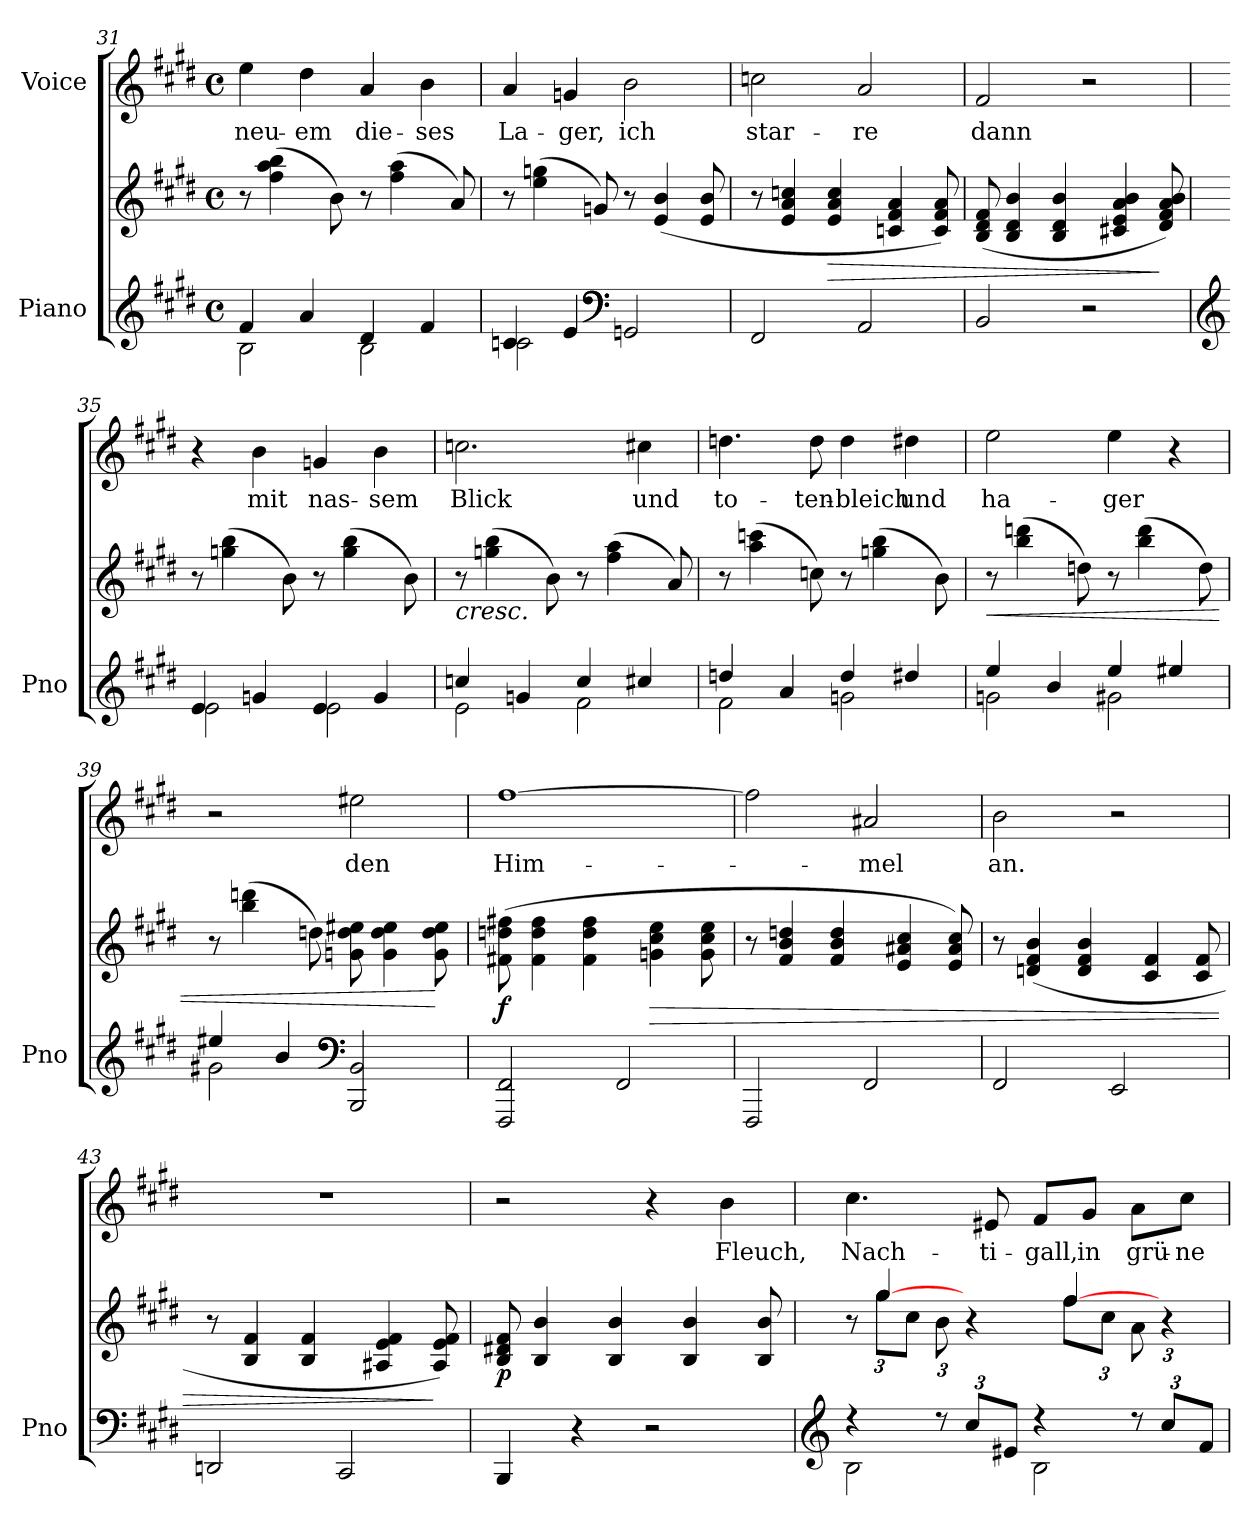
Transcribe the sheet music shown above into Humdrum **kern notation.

**kern	**kern	**dynam	**kern	**text
*part2	*part2	*part2	*part1	*part1
*staff3	*staff2	*staff2/3	*staff1	*staff1
*I"Piano	*	*	*I"Voice	*
*I'Pno	*	*	*	*
*clefG2	*clefG2	*	*clefG2	*
*k[f#c#g#d#]	*k[f#c#g#d#]	*	*k[f#c#g#d#]	*
*M4/4	*M4/4	*	*M4/4	*
*met(c)	*met(c)	*	*met(c)	*
=31	=31	=31	=31	=31
*^	*	*	*	*
!	!	!	!	!	!LO:LY:b
4f#/	2B\	8r	.	4ee\	neu-
.	.	(4ff#\ 4aa\ 4bb\	.	.	.
!	!	!	!	!	!LO:LY:b
4a/	.	.	.	4dd#\	-em
.	.	8b\)	.	.	.
!	!	!	!	!	!LO:LY:b
4d#/	2B\	8r	.	4a/	die-
.	.	(4ff#\ 4aa\	.	.	.
!	!	!	!	!	!LO:LY:b
4f#/	.	.	.	4b\	-ses
.	.	8a/)	.	.	.
=32	=32	=32	=32	=32	=32
!	!	!	!	!	!LO:LY:b
4cn/	2c\	8r	.	4a/	La-
.	.	(4ee\ 4ggn\	.	.	.
!	!	!	!	!	!LO:LY:b
4e/	.	.	.	4gn/	-ger,
.	.	8gn/)	.	.	.
*clefF4	*	*	*	*	*
!	!	!	!	!	!LO:LY:b
2GGn/	2ryy	8r	.	2b\	ich
.	.	(4e/ 4b/	.	.	.
.	.	8e/ 8b/	.	.	.
*v	*v	*	*	*	*
!!LO:LB:g=z
=33	=33	=33	=33	=33
!	!	!	!	!LO:LY:b
2FF#/	8r	.	2ccn\	star-
.	4e/ 4a/ 4ccn/	.	.	.
!	!	!LO:HP:b	!	!
.	4e/ 4a/ 4cc/	>	.	.
!	!	!	!	!LO:LY:b
2AA/	.	.	2a/	-re
.	4cn/ 4f#/ 4a/	.	.	.
.	8c/ 8f#/ 8a/)	.	.	.
=34	=34	=34	=34	=34
!	!	!	!	!LO:LY:b
2BB/	(8B/ 8d#/ 8f#/	.	2f#/	dann
.	4B/ 4d#/ 4b/	.	.	.
.	4B/ 4d#/ 4b/	.	.	.
2r	.	.	2r	.
.	4c#X/ 4e/ 4a/ 4b/	.	.	.
.	8d#/ 8f#/ 8a/ 8b/)	]	.	.
=35	=35	=35	=35	=35
*clefG2	*	*	*	*
*^	*	*	*	*
4e/	2e\	8r	.	4r	.
.	.	(4ggn\ 4bb\	.	.	.
!	!	!	!	!	!LO:LY:b
4gn/	.	.	.	4b\	mit
.	.	8b\)	.	.	.
!	!	!	!	!	!LO:LY:b
4e/	2e\	8r	.	4gn/	nas-
.	.	(4gg\ 4bb\	.	.	.
!	!	!	!	!	!LO:LY:b
4g/	.	.	.	4b\	-sem
.	.	8b\)	.	.	.
=36	=36	=36	=36	=36	=36
!	!	!LO:TX:b:i:t=cresc.	!	!	!
!	!	!	!	!	!LO:LY:b
4ccn/	2e\	8r	.	2.ccn\	Blick
.	.	(4ggn\ 4bb\	.	.	.
4gn/	.	.	.	.	.
.	.	8b\)	.	.	.
4cc/	2f#\	8r	.	.	.
.	.	(4ff#\ 4aa\	.	.	.
!	!	!	!	!	!LO:LY:b
4cc#X/	.	.	.	4cc#X\	und
.	.	8a/)	.	.	.
!!LO:LB:g=z
=37	=37	=37	=37	=37	=37
!	!	!	!	!	!LO:LY:b
4ddn/	2f#\	8r	.	4.ddn\	to-
.	.	(4aa\ 4cccn\	.	.	.
4a/	.	.	.	.	.
!	!	!	!	!	!LO:LY:b
.	.	8ccn\)	.	8dd\	-ten-
!	!	!	!	!	!LO:LY:b
4dd/	2gn\	8r	.	4dd\	-bleich
.	.	(4ggn\ 4bb\	.	.	.
!	!	!	!	!	!LO:LY:b
4dd#X/	.	.	.	4dd#X\	und
.	.	8b\)	.	.	.
=38	=38	=38	=38	=38	=38
!	!	!	!LO:HP:b	!	!LO:LY:b
4ee/	2gn\	8r	<	2ee\	ha-
.	.	(4bb\ 4dddn\	.	.	.
4b/	.	.	.	.	.
.	.	8ddn\)	.	.	.
!	!	!	!	!	!LO:LY:b
4ee/	2g#X\	8r	.	4ee\	-ger
.	.	(4bb\ 4ddd\	.	.	.
4ee#X/	.	.	.	4r	.
.	.	8dd\)	.	.	.
=39	=39	=39	=39	=39	=39
2g#X\	4ee#X/	8r	.	2r	.
.	.	(4bb\ 4dddn\	.	.	.
.	4b/	.	.	.	.
.	.	8ddn\)	.	.	.
*clefF4	*	*	*	*	*
!	!	!	!	!	!LO:LY:b
2ryy	2BBB/ 2BB/	8gn\ 8dd\ 8ee#X\	.	2ee#X\	den
.	.	4g\ 4dd\ 4ee#\	.	.	.
.	.	8g\ 8dd\ 8ee#\	[	.	.
*v	*v	*	*	*	*
=40	=40	=40	=40	=40
!	!	!LO:DY:b	!	!LO:LY:b
2FFF#/ 2FF#/	(8f#X\ 8ddn\ 8ff#X\	f	[1ff#	Him-
.	4f#\ 4dd\ 4ff#\	.	.	.
.	4f#\ 4dd\ 4ff#\	.	.	.
2FF#/	.	.	.	.
!	!	!LO:HP:b	!	!
.	4gn\ 4cc#\ 4ee\	>	.	.
.	8g\ 8cc#\ 8ee\	.	.	.
!!LO:LB:g=z
=41	=41	=41	=41	=41
2FFF#/	8r	.	2ff#\]	.
.	4f#/ 4b/ 4ddn/	.	.	.
.	4f#/ 4b/ 4dd/	.	.	.
!	!	!	!	!LO:LY:b
2FF#/	.	.	2a#X/	-mel
.	4e/ 4a#X/ 4cc#/	.	.	.
.	8e/ 8a#/ 8cc#/)	.	.	.
=42	=42	=42	=42	=42
!	!	!	!	!LO:LY:b
2FF#/	8r	.	2b\	an.
.	(4dn/ 4f#/ 4b/	.	.	.
.	4d/ 4f#/ 4b/	.	.	.
2EE/	.	.	2r	.
.	4c#/ 4f#/	.	.	.
.	8c#/ 8f#/	.	.	.
=43	=43	=43	=43	=43
2DDn/	8r	.	1r	.
.	4B/ 4f#/	.	.	.
.	4B/ 4f#/	.	.	.
2CC#/	.	.	.	.
.	4A#X/ 4e/ 4f#/	.	.	.
.	8A#/ 8e/ 8f#/)	]	.	.
=44	=44	=44	=44	=44
!	!	!LO:DY:b	!	!
4BBB/	8B/ 8d#X/ 8f#/	p	2r	.
.	4B/ 4b/	.	.	.
4r	.	.	.	.
.	4B/ 4b/	.	.	.
2r	.	.	4r	.
.	4B/ 4b/	.	.	.
!	!	!	!	!LO:LY:b
.	.	.	4b\	Fleuch,
.	8B/ 8b/	.	.	.
!!LO:PB:g=z
=45	=45	=45	=45	=45
*clefG2	*	*	*	*
*^	*	*	*	*
*	*	*Xbrackettup	*	*	*
*	*	*^	*	*	*
!	!	!	!	!	!	!LO:LY:b
4r	2B\	12ryy	12r	.	4.cc#\	Nach-
.	.	[4gg#/	(12gg#\L	.	.	.
.	.	.	12cc#\J	.	.	.
*Xbrackettup	*	*	*	*	*	*
12r	.	.	12b\	.	.	.
12cc#/L	.	4ryy	4r	.	.	.
!	!	!	!	!	!	!LO:LY:b
.	.	.	.	.	8e#X/	-ti-
12e#X/J)	.	.	.	.	.	.
!	!	!	!	!	!	!LO:LY:b
4r	2B\	.	.	.	8f#/L	-gall,
.	.	[4ff#/	(12ff#\L	.	.	.
!	!	!	!	!	!	!LO:LY:b
.	.	.	.	.	8g#/J	in
.	.	.	12cc#\J	.	.	.
!	!	!	!	!	!	!LO:LY:b
12r	.	.	12a\	.	8a\L	grü-
12cc#/L	.	6ryy	6r	.	.	.
!	!	!	!	!	!	!LO:LY:b
.	.	.	.	.	8cc#\J	-ne
12f#/J)	.	.	.	.	.	.
*v	*v	*	*	*	*	*
*	*v	*v	*	*	*
=	=	=	=	=
*-	*-	*-	*-	*-
